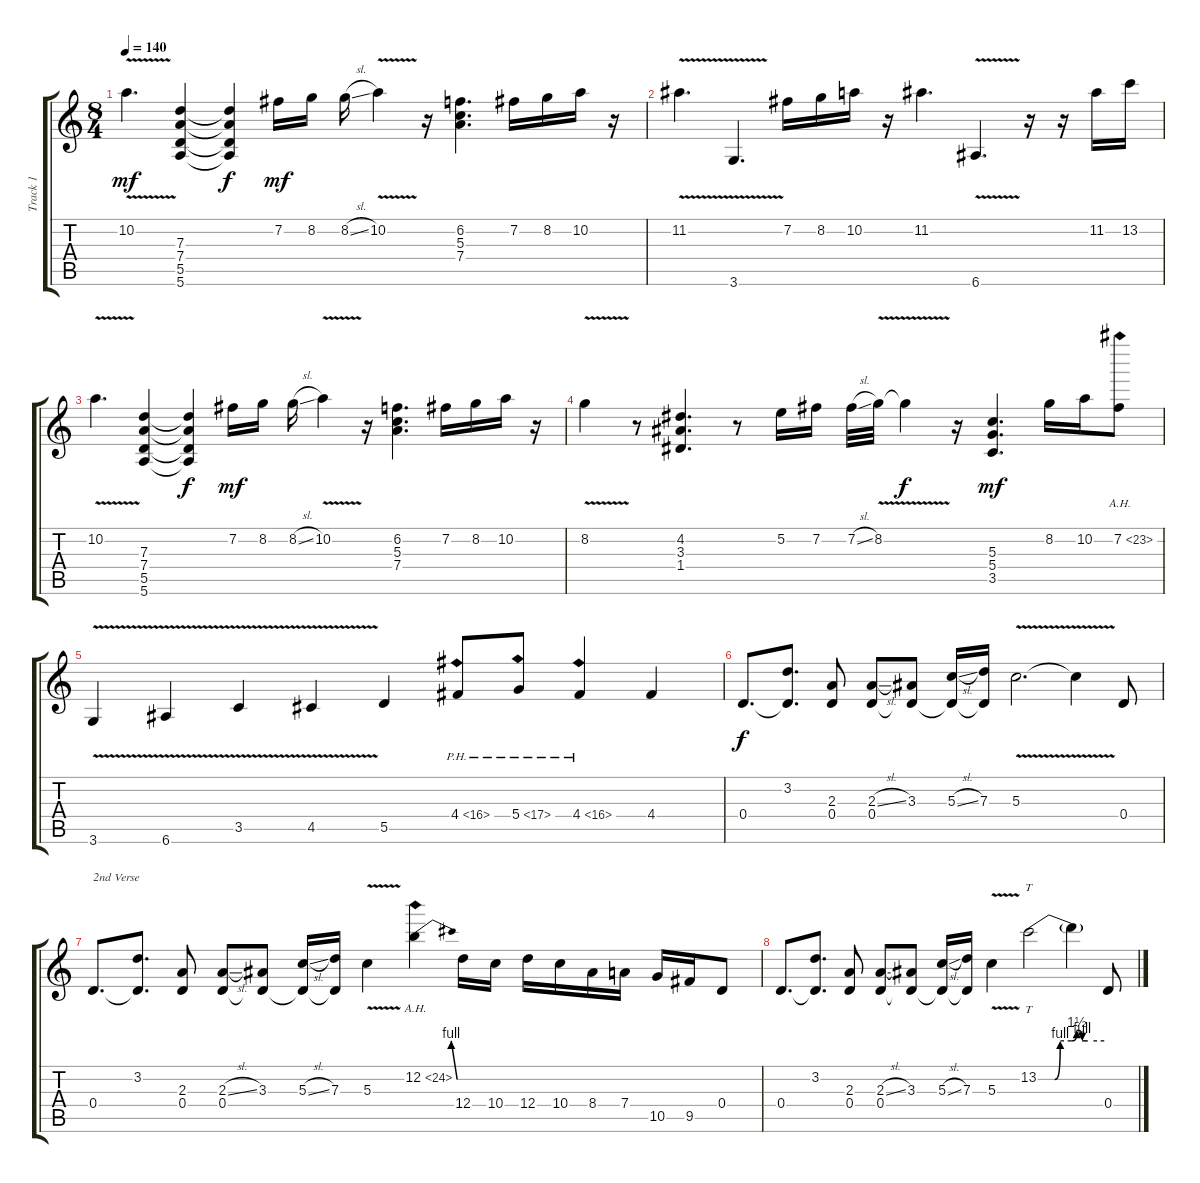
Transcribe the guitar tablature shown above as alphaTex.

\track ("Track 1" "Track 1") {instrument overdrivenguitar}
\staff {score tabs}
\tuning (E4 B3 G3 D3 A2 E2) {hide}
\ts (8 4)
\tempo 140
\clef g2
\ks c
10.2{v}.4{d dy mf} (7.3 7.4 5.5 5.6).4 (7.3{t} 7.4{t} 5.5{t} 5.6{t}).4{dy f} 7.2.16{dy mf} 8.2.16 8.2{sl}.16 10.2{v}.4 r.16 (6.2 5.3 7.4).4{d} 7.2.16 8.2.16 10.2.16 r.16 |
11.2{v}.4{d} 3.6{v}.4{d} 7.2.16 8.2.16 10.2.16 r.16 11.2.4{d} 6.6{v}.4{d} r.16 r.16 11.2.16 13.2.16 |
10.2{v}.4{d} (7.3 7.4 5.5 5.6).4 (7.3{t} 7.4{t} 5.5{t} 5.6{t}).4{dy f} 7.2.16{dy mf} 8.2.16 8.2{sl}.16 10.2{v}.4 r.16 (6.2 5.3 7.4).4{d} 7.2.16 8.2.16 10.2.16 r.16 |
8.2{v}.4 r.8 (4.2 3.3 1.4).4{d} r.8 5.2.16 7.2.16 7.2{sl}.32 8.2{v}.32 8.2{t}.4{dy f} r.16 (5.3 5.4 3.5).4{d dy mf} 8.2.16 10.2.16 7.2{ah 16}.8 |
3.6{v}.4 6.6{v}.4 3.5{v}.4 4.5{v}.4 5.5.4 4.4{ph 12}.8 5.4{ph 12}.8 4.4{ph 12}.4 4.4.4 |
0.4.8{d dy f} (3.2 0.4{t}).8{d} (2.3 0.4).8 (2.3{sl} 0.4).8 (3.3 0.4{t}).8 (5.3{sl} 0.4{t}).16 (7.3 0.4{t}).16 5.3{v}.2{d} 5.3{t}.4 0.4.8 |
0.4.8{d txt "2nd Verse"} (3.2 0.4{t}).8{d} (2.3 0.4).8 (2.3{sl} 0.4).8 (3.3 0.4{t}).8 (5.3{sl} 0.4{t}).16 (7.3 0.4{t}).16 5.3{v}.4 12.2{be (bend 0 0 60 4) ah 12}.4 12.4.16 10.4.16 12.4.16 10.4.16 8.4.16 7.4.16 10.5.16 9.5.16 0.4.8 |
0.4.8{d} (3.2 0.4{t}).8{d} (2.3 0.4).8 (2.3{sl} 0.4).8 (3.3 0.4{t}).8 (5.3{sl} 0.4{t}).16 (7.3 0.4{t}).16 5.3{v}.4 13.2{be (custom 0 0 15 0 20 4 30 4 35 6 40 4 45 4 60 4)}.2{tt} 13.2{t}.4 0.4.8
